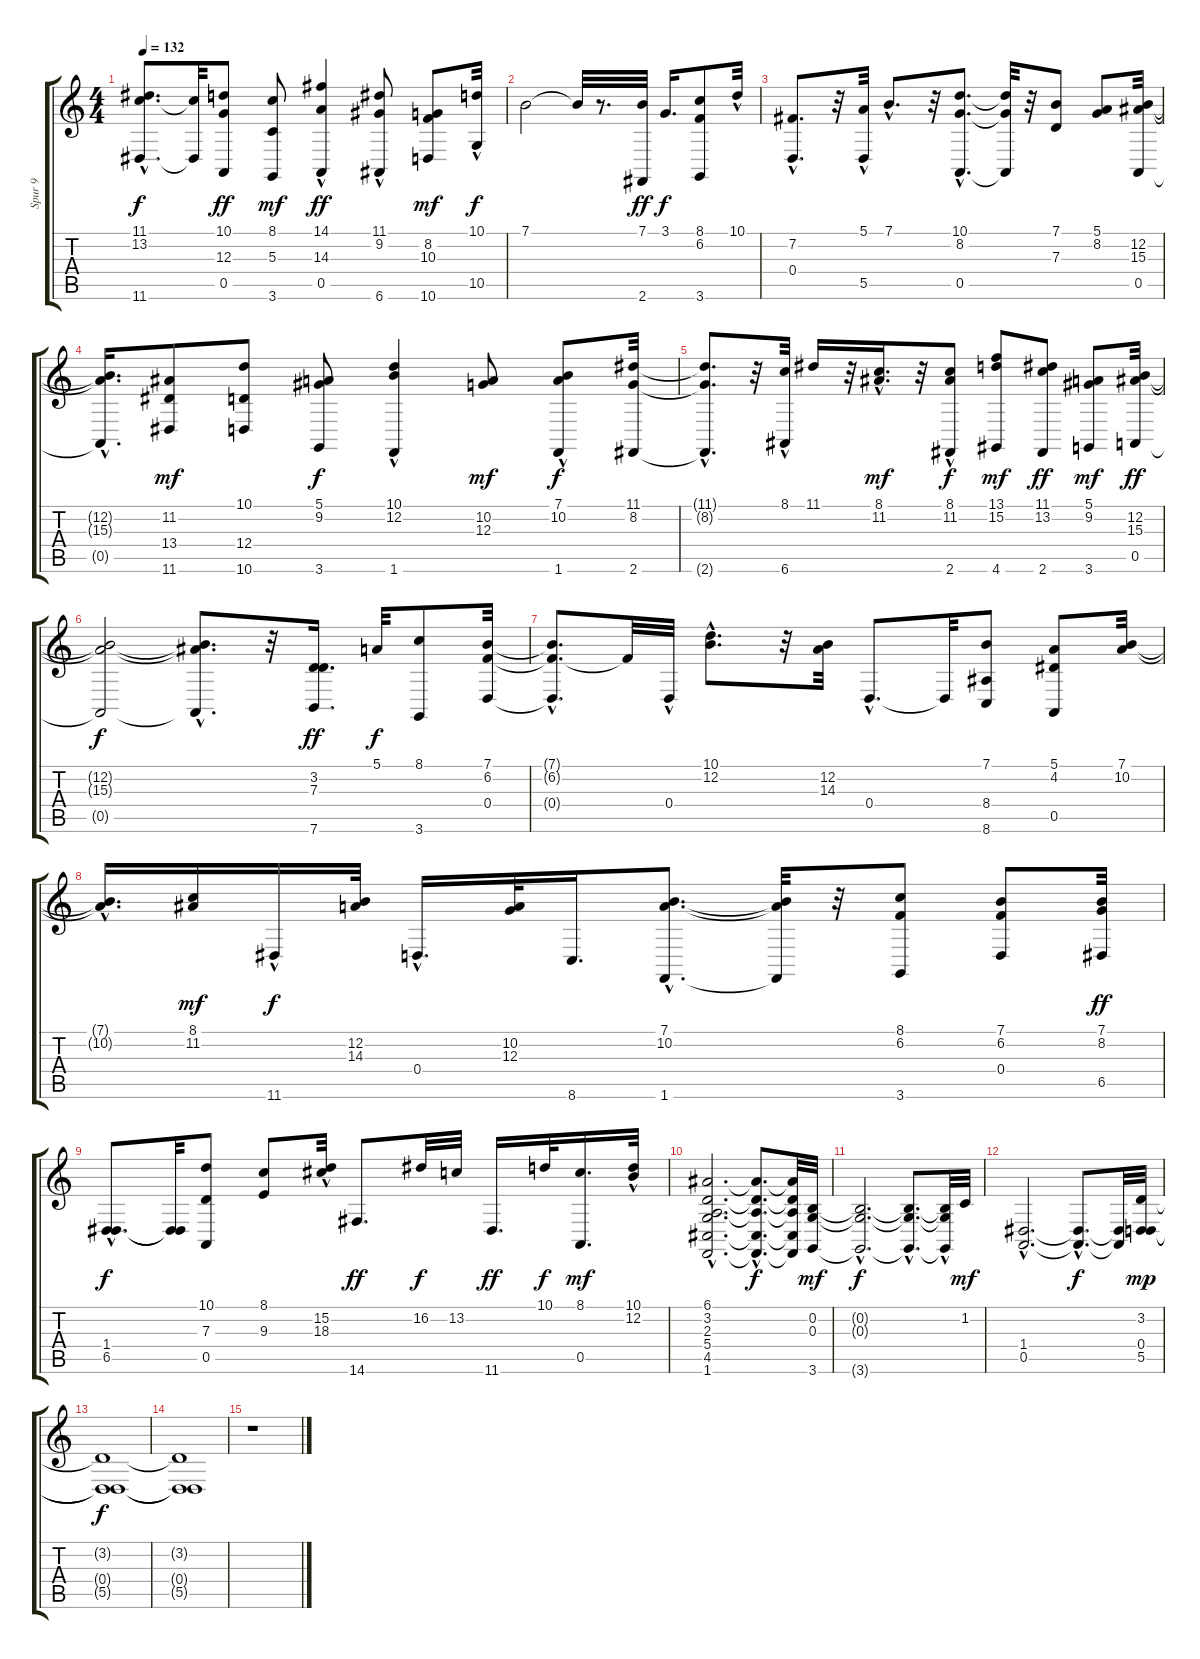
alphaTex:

\track ("Spur 9" "Spur 9") {instrument choiraahs}
\staff {score tabs}
\tuning (E4 B3 G3 D3 A2 E2) {hide}
\ts (4 4)
\tempo 132
\clef g2
\ks c
(11.1{hac t} 13.2{hac t} 11.6{hac t}).8{d dy f} (13.2{t} 11.6{t}).32 (10.1 12.3 0.5).8{dy ff} (8.1 5.3 3.6).8{dy mf} (14.1 14.3{hac} 0.5{hac}).4{dy ff} (11.1 9.2{hac} 6.6).8 (8.2 10.3 10.6).8{dy mf} (10.1{hac} 10.5).32{dy f} |
7.1.2 7.1{t}.32 r.8{d} (7.1 2.6).32{dy ff} 3.1.16{d dy f} (8.1 6.2 3.6).8 10.1{hac}.32 |
(7.2{hac} 0.4{hac}).8{d} r.32 (5.1{hac} 5.5{hac}).32 7.1{hac}.8{d} r.32 (10.1{hac} 8.2{hac} 0.5{hac}).8{d} (10.1{t} 8.2{t} 0.5{t}).32 r.32 (7.1 7.3).8 (5.1 8.2).8 (12.2 15.3 0.5).32 |
(12.2{hac t} 15.3{hac t} 0.5{hac t}).16{d} (11.2 13.4 11.6).8{dy mf} (10.1 12.4 10.6).8 (5.1 9.2 3.6).8{dy f} (10.1 12.2 1.6{hac}).4 (10.2 12.3).8{dy mf} (7.1 10.2{hac} 1.6).8{dy f} (11.1 8.2 2.6).32 |
(11.1{hac t} 8.2{hac t} 2.6{hac t}).8{d} r.32 (8.1{hac} 6.6{hac}).32 11.1.16 r.32 (8.1{hac} 11.2{hac}).16{d dy mf} r.32 (8.1 11.2 2.6{hac}).8{dy f} (13.1 15.2 4.6).8{dy mf} (11.1 13.2 2.6).8{dy ff} (5.1 9.2 3.6).8{dy mf} (12.2 15.3 0.5).32{dy ff} |
(12.2{t} 15.3{t} 0.5{t}).2{dy f} (12.2{hac t} 15.3{hac t} 0.5{hac t}).8{d} r.32 (3.2 7.3 7.6).16{d dy ff} 5.1.32{dy f} (8.1 3.6).8 (7.1 6.2 0.4).32 |
(7.1{hac t} 6.2{hac t} 0.4{hac t}).8{d} 6.2{t}.32 0.4{hac}.32 (10.1{hac} 12.2{hac}).8{d} r.32 (12.2 14.3).32 0.4{hac}.8{d} 0.4{t}.32 (7.1 8.4 8.6).8 (5.1 4.2 0.5).8 (7.1 10.2).32 |
(7.1{hac t} 10.2{t}).16{d} (8.1 11.2).16{dy mf} 11.6{hac}.16{dy f} (12.2 14.3).32 0.4{hac}.16{d} (10.2 12.3).32 8.6.16{d} (7.1{hac} 10.2{hac} 1.6{hac}).8{d} (7.1{t} 10.2{t} 1.6{t}).32 r.32 (8.1 6.2 3.6).8 (7.1 6.2 0.4).8 (7.1 8.2 6.5).32{dy ff} |
(1.4{hac} 6.5{hac}).8{d dy f} (1.4{t} 6.5{t}).32 (10.1 7.3 0.5).8 (8.1 9.3).8 (15.2{hac} 18.3{hac}).32 14.6.8{d dy ff} 16.2.32{dy f} 13.2.32 11.6.16{d dy ff} 10.1.32{dy f} (8.1 0.5).16{d dy mf} (10.1 12.2{hac}).32 |
(6.1{hac} 3.2{hac} 2.3{hac} 5.4{hac} 4.5{hac} 1.6{hac}).2{d} (6.1{hac t} 3.2{hac t} 2.3{hac t} 4.5{hac t} 1.6{hac t}).8{d dy f} (6.1{t} 3.2{t} 2.3{t} 4.5{t} 1.6{t}).32 (0.2 0.3 3.6).32{dy mf} |
(0.2{hac t} 0.3{hac t} 3.6{hac t}).2{d dy f} (0.2{hac t} 0.3{hac t} 3.6{hac t}).8{d} (0.2{t} 0.3{hac t} 3.6{t}).32 1.2.32{dy mf} |
(1.4{hac} 0.5{hac}).2{d} (1.4{hac t} 0.5{hac t}).8{d dy f} (1.4{t} 0.5{t}).32 (3.2 0.4 5.5).32{dy mp} |
(3.2{t} 0.4{t} 5.5{t}).1{dy f} |
(3.2{t} 0.4{t} 5.5{t}).1 |
r.1
